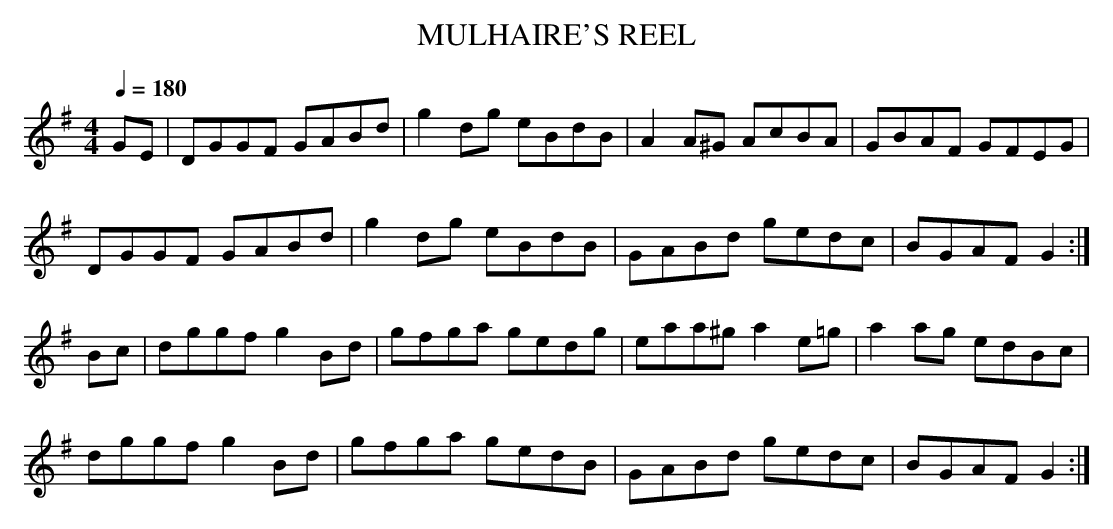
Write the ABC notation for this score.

X:1
T:MULHAIRE'S REEL
Q:1/4=180
L:1/8
M:4/4
K:G
GE|DGGF GABd|g2dg eBdB|A2A^G AcBA|GBAF GFEG|
DGGF GABd|g2dg eBdB|GABd gedc|BGAF G2 :|
Bc|dggf g2Bd|gfga gedg|eaa^g a2e=g|a2 ag edBc|
dggf g2Bd|gfga gedB|GABd gedc|BGAF G2 :|
